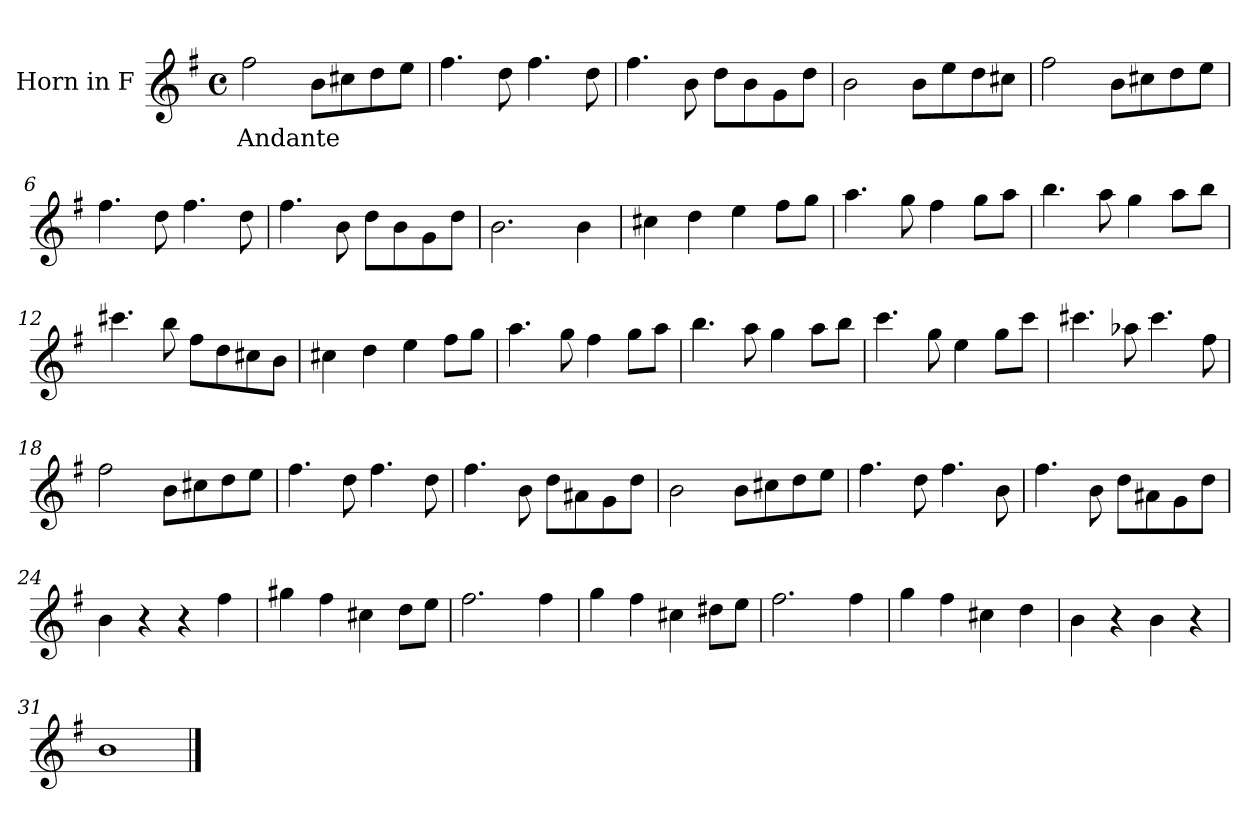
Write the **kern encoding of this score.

**kern	**text
*part1	*part1
*staff1	*staff1
*I"Horn in F	*
*clefG2	*
*ITrd4c7	*
*k[]	*
*M4/4	*
*met(c)	*
=1	=1
2b\	Andante
8e\L	.
8f#X\	.
8g\	.
8a\J	.
=2	=2
4.b\	.
8g\	.
4.b\	.
8g\	.
=3	=3
4.b\	.
8e\	.
8g\L	.
8e\	.
8c\	.
8g\J	.
=4	=4
2e\	.
8e\L	.
8a\	.
8g\	.
8f#X\J	.
=5	=5
2b\	.
8e\L	.
8f#X\	.
8g\	.
8a\J	.
=6	=6
4.b\	.
8g\	.
4.b\	.
8g\	.
!!LO:LB:g=z
=7	=7
4.b\	.
8e\	.
8g\L	.
8e\	.
8c\	.
8g\J	.
=8	=8
2.e\	.
4e\	.
=9	=9
4f#X\	.
4g\	.
4a\	.
8b\L	.
8cc\J	.
=10	=10
4.dd\	.
8cc\	.
4b\	.
8cc\L	.
8dd\J	.
=11	=11
4.ee\	.
8dd\	.
4cc\	.
8dd\L	.
8ee\J	.
=12	=12
4.ff#X\	.
8ee\	.
8b\L	.
8g\	.
8f#X\	.
8e\J	.
=13	=13
4f#X\	.
4g\	.
4a\	.
8b\L	.
8cc\J	.
!!LO:LB:g=z
=14	=14
4.dd\	.
8cc\	.
4b\	.
8cc\L	.
8dd\J	.
=15	=15
4.ee\	.
8dd\	.
4cc\	.
8dd\L	.
8ee\J	.
=16	=16
4.ff\	.
8cc\	.
4a\	.
8cc\L	.
8ff\J	.
=17	=17
4.ff#X\	.
8dd-X\	.
4.ff#\	.
8b\	.
=18	=18
2b\	.
8e\L	.
8f#X\	.
8g\	.
8a\J	.
=19	=19
4.b\	.
8g\	.
4.b\	.
8g\	.
!!LO:LB:g=z
=20	=20
4.b\	.
8e\	.
8g\L	.
8d#X\	.
8c\	.
8g\J	.
=21	=21
2e\	.
8e\L	.
8f#X\	.
8g\	.
8a\J	.
=22	=22
4.b\	.
8g\	.
4.b\	.
8e\	.
=23	=23
4.b\	.
8e\	.
8g\L	.
8d#X\	.
8c\	.
8g\J	.
=24	=24
4e\	.
4r	.
4r	.
4b\	.
=25	=25
4cc#X\	.
4b\	.
4f#X\	.
8g\L	.
8a\J	.
=26	=26
2.b\	.
4b\	.
!!LO:LB:g=z
=27	=27
4cc\	.
4b\	.
4f#X\	.
8g#X\L	.
8a\J	.
=28	=28
2.b\	.
4b\	.
=29	=29
4cc\	.
4b\	.
4f#X\	.
4g\	.
=30	=30
4e\	.
4r	.
4e\	.
4r	.
=31	=31
1e	.
==	==
*-	*-
